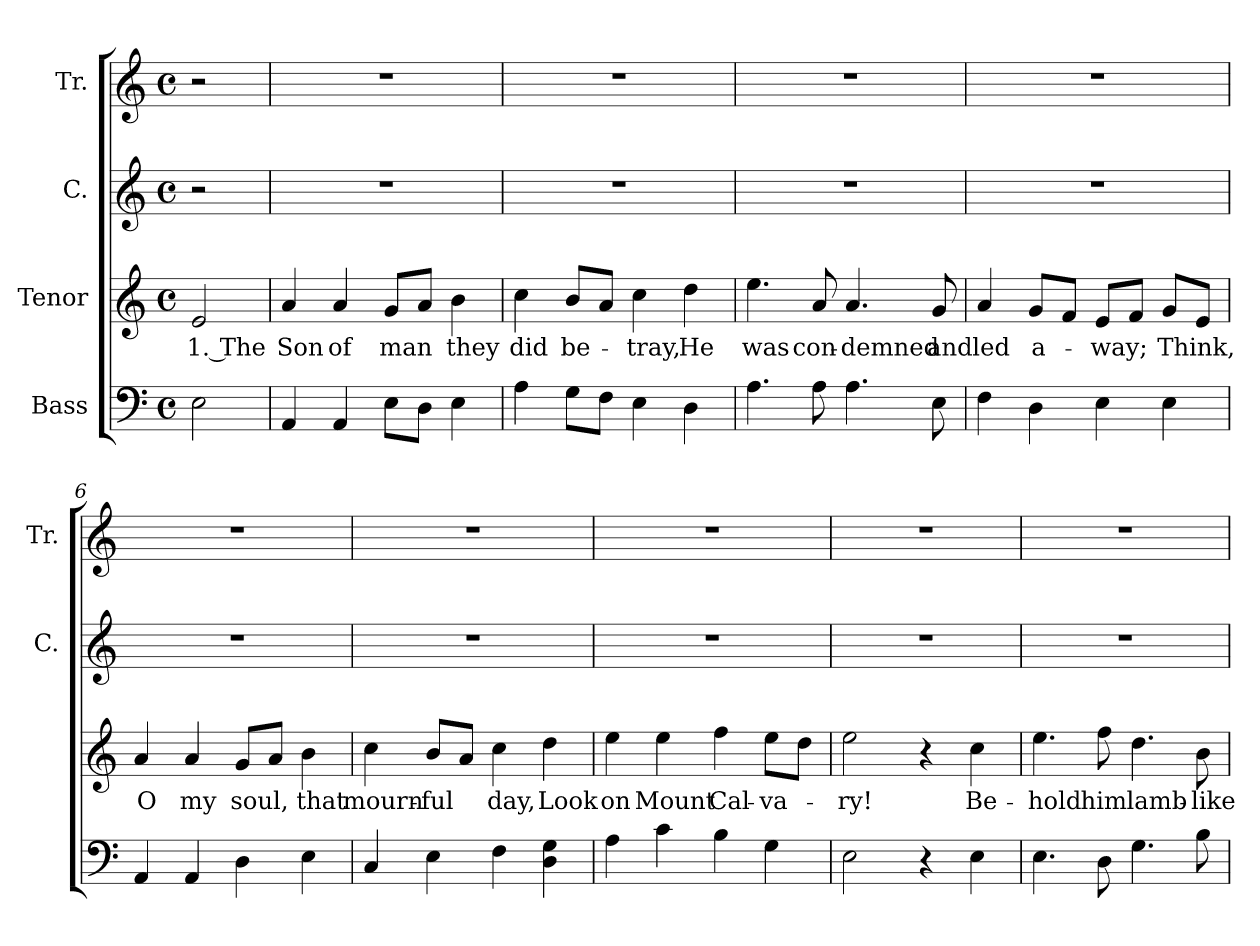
**kern	**kern	**text	**kern	**kern
*part4	*part3	*part3	*part2	*part1
*staff4	*staff3	*staff3	*staff2	*staff1
*I"Bass	*I"Tenor	*	*I"C.	*I"Tr.
*	*	*	*I'C.	*I'Tr.
*clefF4	*clefG2	*	*clefG2	*clefG2
*k[]	*k[]	*	*k[]	*k[]
*M4/4	*M4/4	*	*M4/4	*M4/4
*met(c)	*met(c)	*	*met(c)	*met(c)
*MM120	*MM120	*	*MM120	*MM120
=1	=1	=1	=1	=1
!	!	!LO:LY:b	!	!
2E!\	2e!/	1. The	2r	2r
=2	=2	=2	=2	=2
!	!	!LO:LY:b	!	!
4AA!/	4a!/	Son	1r	1r
!	!	!LO:LY:b	!	!
4AA!/	4a!/	of	.	.
!	!	!LO:LY:b	!	!
8E!\L	8g!/L	man	.	.
8D!\J	8a!/J	.	.	.
!	!	!LO:LY:b	!	!
4E!\	4b!\	they	.	.
=3	=3	=3	=3	=3
!	!	!LO:LY:b	!	!
4A!\	4cc!\	did	1r	1r
!	!	!LO:LY:b	!	!
8G!\L	8b!/L	be-	.	.
8F!\J	8a!/J	.	.	.
!	!	!LO:LY:b	!	!
4E!\	4cc!\	-tray,	.	.
!	!	!LO:LY:b	!	!
4D!\	4dd!\	He	.	.
=4	=4	=4	=4	=4
!	!	!LO:LY:b	!	!
4.A!\	4.ee!\	was	1r	1r
!	!	!LO:LY:b	!	!
8A!\	8a!/	con-	.	.
!	!	!LO:LY:b	!	!
4.A!\	4.a!/	-demned	.	.
!	!	!LO:LY:b	!	!
8E!\	8g!/	and	.	.
=5	=5	=5	=5	=5
!	!	!LO:LY:b	!	!
4F!\	4a!/	led	1r	1r
!	!	!LO:LY:b	!	!
4D!\	8g!/L	a-	.	.
.	8f!/J	.	.	.
!	!	!LO:LY:b	!	!
4E!\	8e!/L	-way;	.	.
.	8f!/J	.	.	.
!	!	!LO:LY:b	!	!
4E!\	8g!/L	Think,	.	.
.	8e!/J	.	.	.
=6	=6	=6	=6	=6
!	!	!LO:LY:b	!	!
4AA!/	4a!/	O	1r	1r
!	!	!LO:LY:b	!	!
4AA!/	4a!/	my	.	.
!	!	!LO:LY:b	!	!
4D!\	8g!/L	soul,	.	.
.	8a!/J	.	.	.
!	!	!LO:LY:b	!	!
4E!\	4b!\	that	.	.
=7	=7	=7	=7	=7
!	!	!LO:LY:b	!	!
4C!/	4cc!\	mourn-	1r	1r
!	!	!LO:LY:b	!	!
4E!\	8b!/L	-ful	.	.
.	8a!/J	.	.	.
!	!	!LO:LY:b	!	!
4F!\	4cc!\	day,	.	.
!	!	!LO:LY:b	!	!
4D!\ 4G!\	4dd!\	Look	.	.
=8	=8	=8	=8	=8
!	!	!LO:LY:b	!	!
4A!\	4ee!\	on	1r	1r
!	!	!LO:LY:b	!	!
4c!\	4ee!\	Mount	.	.
!	!	!LO:LY:b	!	!
4B!\	4ff!\	Cal-	.	.
!	!	!LO:LY:b	!	!
4G!\	8ee!\L	-va-	.	.
.	8dd!\J	.	.	.
=9	=9	=9	=9	=9
!	!	!LO:LY:b	!	!
2E!\	2ee!\	-ry!	1r	1r
4r	4r	.	.	.
!	!	!LO:LY:b	!	!
4E!\	4cc!\	Be-	.	.
=10	=10	=10	=10	=10
!	!	!LO:LY:b	!	!
4.E!\	4.ee!\	-hold	1r	1r
!	!	!LO:LY:b	!	!
8D!\	8ff!\	him	.	.
!	!	!LO:LY:b	!	!
4.G!\	4.dd!\	lamb-	.	.
!	!	!LO:LY:b	!	!
8B!\	8b!\	-like	.	.
=	=	=	=	=
*-	*-	*-	*-	*-
